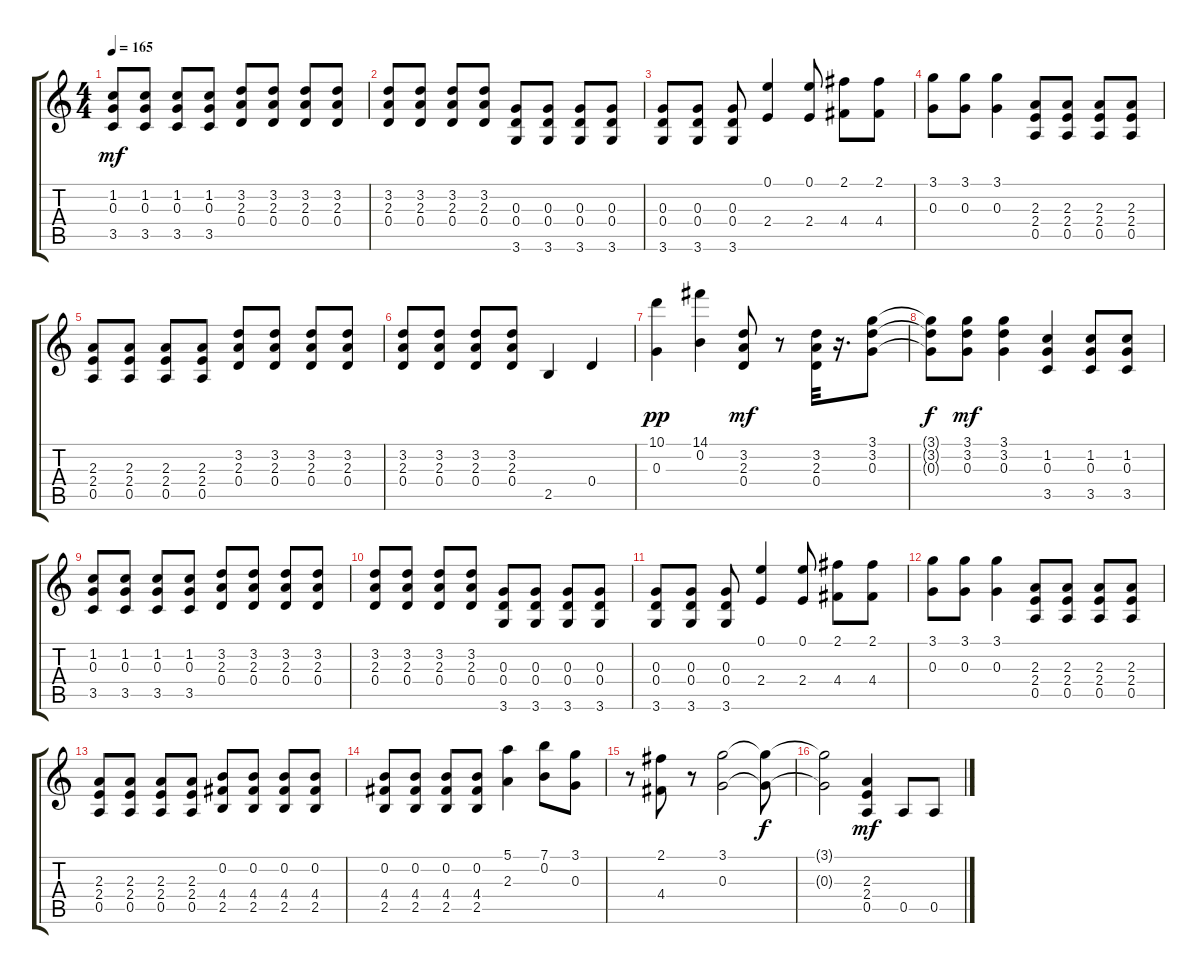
\track "" {instrument distortionguitar}
\staff {score tabs}
\tuning (E4 B3 G3 D3 A2 E2) {hide}
\ts (4 4)
\tempo 165
\clef g2
\ks c
(1.2 0.3 3.5).8{dy mf} (1.2 0.3 3.5).8 (1.2 0.3 3.5).8 (1.2 0.3 3.5).8 (3.2 2.3 0.4).8 (3.2 2.3 0.4).8 (3.2 2.3 0.4).8 (3.2 2.3 0.4).8 |
(3.2 2.3 0.4).8 (3.2 2.3 0.4).8 (3.2 2.3 0.4).8 (3.2 2.3 0.4).8 (0.3 0.4 3.6).8 (0.3 0.4 3.6).8 (0.3 0.4 3.6).8 (0.3 0.4 3.6).8 |
(0.3 0.4 3.6).8 (0.3 0.4 3.6).8 (0.3 0.4 3.6).8 (0.1 2.4).4 (0.1 2.4).8 (2.1 4.4).8 (2.1 4.4).8 |
(3.1 0.3).8 (3.1 0.3).8 (3.1 0.3).4 (2.3 2.4 0.5).8 (2.3 2.4 0.5).8 (2.3 2.4 0.5).8 (2.3 2.4 0.5).8 |
(2.3 2.4 0.5).8 (2.3 2.4 0.5).8 (2.3 2.4 0.5).8 (2.3 2.4 0.5).8 (3.2 2.3 0.4).8 (3.2 2.3 0.4).8 (3.2 2.3 0.4).8 (3.2 2.3 0.4).8 |
(3.2 2.3 0.4).8 (3.2 2.3 0.4).8 (3.2 2.3 0.4).8 (3.2 2.3 0.4).8 2.5.4 0.4.4 |
(10.1 0.3).4{dy pp} (14.1 0.2).4 (3.2 2.3 0.4).8{dy mf} r.8 (3.2 2.3 0.4).32 r.16{d} (3.1 3.2 0.3).8 |
(3.1{t} 3.2{t} 0.3{t}).8{dy f} (3.1 3.2 0.3).8{dy mf} (3.1 3.2 0.3).4 (1.2 0.3 3.5).4 (1.2 0.3 3.5).8 (1.2 0.3 3.5).8 |
(1.2 0.3 3.5).8 (1.2 0.3 3.5).8 (1.2 0.3 3.5).8 (1.2 0.3 3.5).8 (3.2 2.3 0.4).8 (3.2 2.3 0.4).8 (3.2 2.3 0.4).8 (3.2 2.3 0.4).8 |
(3.2 2.3 0.4).8 (3.2 2.3 0.4).8 (3.2 2.3 0.4).8 (3.2 2.3 0.4).8 (0.3 0.4 3.6).8 (0.3 0.4 3.6).8 (0.3 0.4 3.6).8 (0.3 0.4 3.6).8 |
(0.3 0.4 3.6).8 (0.3 0.4 3.6).8 (0.3 0.4 3.6).8 (0.1 2.4).4 (0.1 2.4).8 (2.1 4.4).8 (2.1 4.4).8 |
(3.1 0.3).8 (3.1 0.3).8 (3.1 0.3).4 (2.3 2.4 0.5).8 (2.3 2.4 0.5).8 (2.3 2.4 0.5).8 (2.3 2.4 0.5).8 |
(2.3 2.4 0.5).8 (2.3 2.4 0.5).8 (2.3 2.4 0.5).8 (2.3 2.4 0.5).8 (0.2 4.4 2.5).8 (0.2 4.4 2.5).8 (0.2 4.4 2.5).8 (0.2 4.4 2.5).8 |
(0.2 4.4 2.5).8 (0.2 4.4 2.5).8 (0.2 4.4 2.5).8 (0.2 4.4 2.5).8 (5.1 2.3).4 (7.1 0.2).8 (3.1 0.3).8 |
r.8 (2.1 4.4).8 r.8 (3.1 0.3).2 (3.1{t} 0.3{t}).8{dy f} |
(3.1{t} 0.3{t}).2 (2.3 2.4 0.5).4{dy mf} 0.5.8 0.5.8
